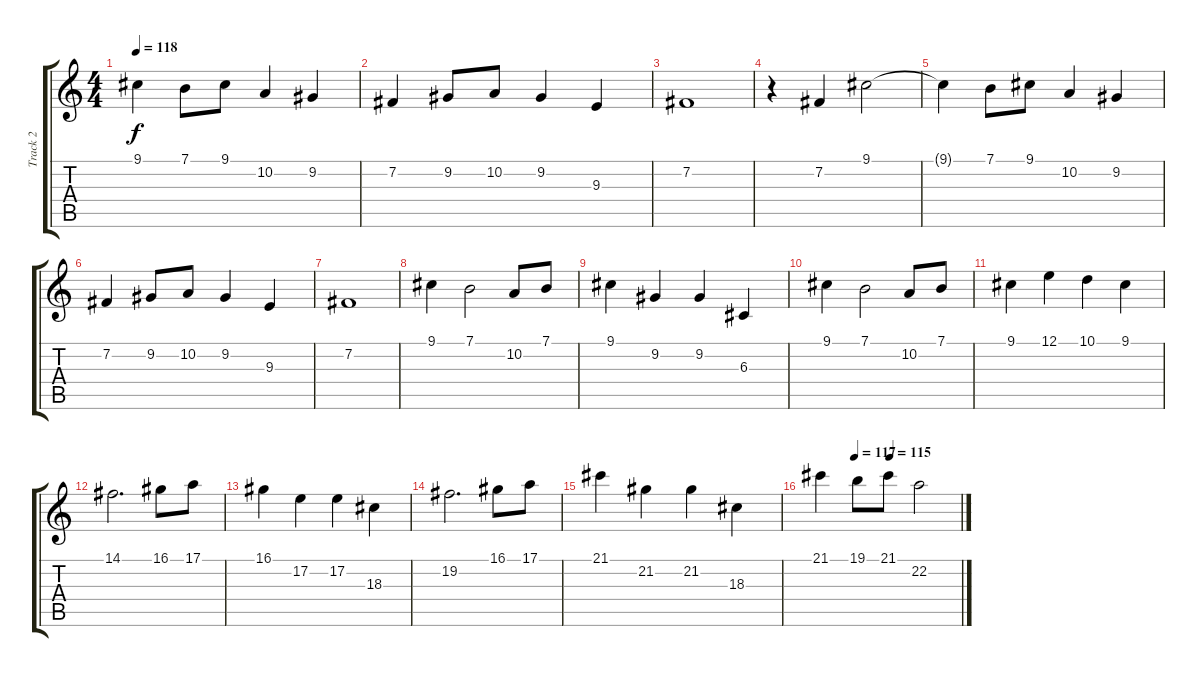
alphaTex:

\track ("Track 2" "Track 2") {instrument electricpiano1}
\staff {score tabs}
\tuning (E4 B3 G3 D3 A2 E2) {hide}
\ts (4 4)
\tempo 118
\clef g2
\ks c
9.1{t}.4{dy f} 7.1.8 9.1.8 10.2.4 9.2.4 |
7.2.4 9.2.8 10.2.8 9.2.4 9.3.4 |
7.2.1 |
r.4 7.2.4 9.1.2 |
9.1{t}.4 7.1.8 9.1.8 10.2.4 9.2.4 |
7.2.4 9.2.8 10.2.8 9.2.4 9.3.4 |
7.2.1 |
9.1.4 7.1.2 10.2.8 7.1.8 |
9.1.4 9.2.4 9.2.4 6.3.4 |
9.1.4 7.1.2 10.2.8 7.1.8 |
9.1.4 12.1.4 10.1.4 9.1.4 |
14.1.2{d} 16.1.8 17.1.8 |
16.1.4 17.2.4 17.2.4 18.3.4 |
19.2.2{d} 16.1.8 17.1.8 |
21.1.4 21.2.4 21.2.4 18.3.4 |
\tempo (117 0.25)
\tempo (115 0.5)
21.1.4 19.1.8 21.1.8 22.2.2
